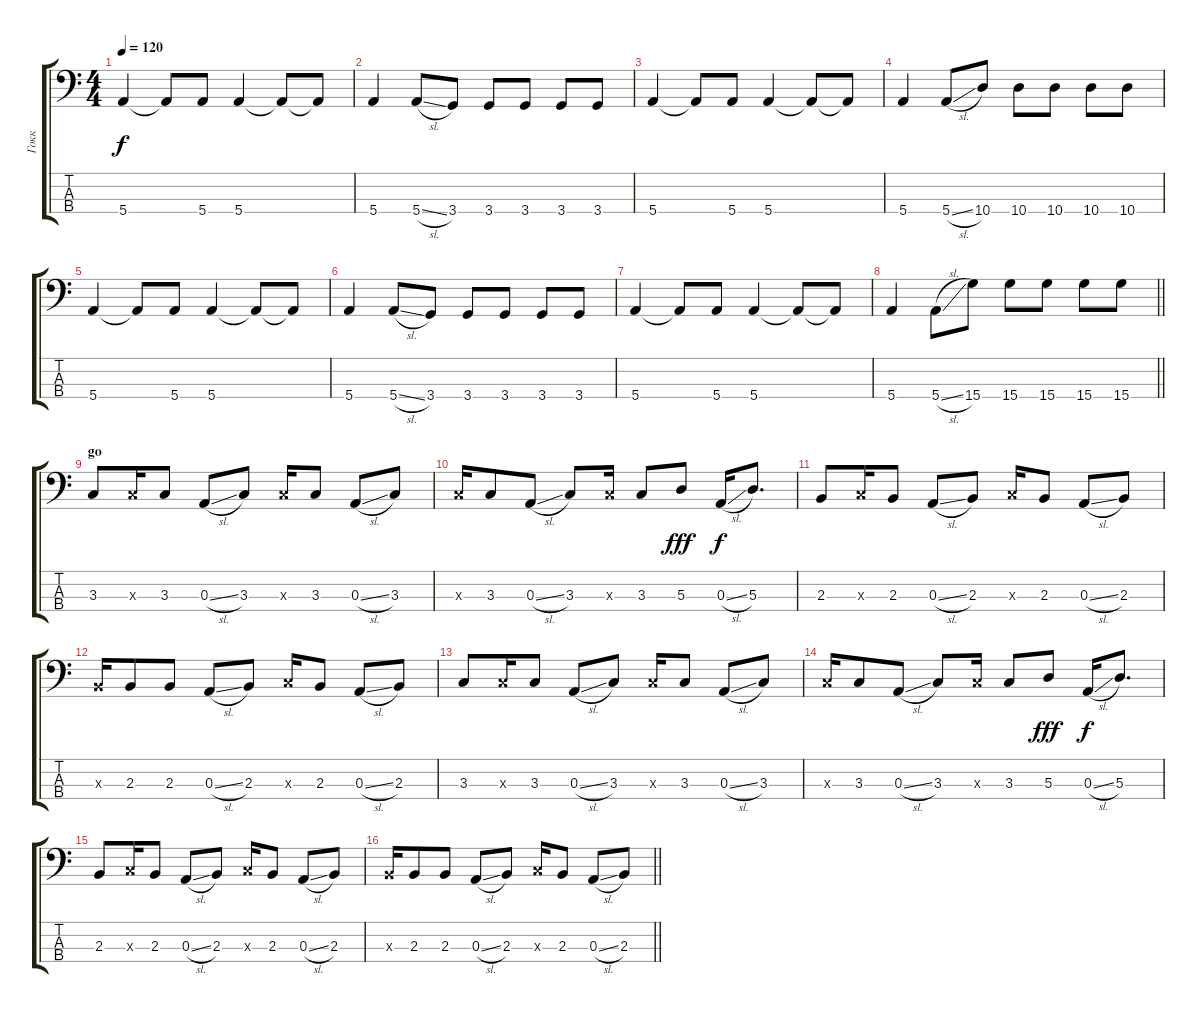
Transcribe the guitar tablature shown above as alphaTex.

\track ("Гокк" "Гокк") {instrument electricbassfinger}
\staff {score tabs}
\tuning (G2 D2 A1 E1) {hide}
\ts (4 4)
\tempo 120
\clef f4
\ks c
5.4.4{dy f} 5.4{t}.8 5.4.8 5.4.4 5.4{t}.8 5.4{t}.8 |
5.4.4 5.4{sl}.8 3.4.8 3.4.8 3.4.8 3.4.8 3.4.8 |
5.4.4 5.4{t}.8 5.4.8 5.4.4 5.4{t}.8 5.4{t}.8 |
5.4.4 5.4{sl}.8 10.4.8 10.4.8 10.4.8 10.4.8 10.4.8 |
5.4.4 5.4{t}.8 5.4.8 5.4.4 5.4{t}.8 5.4{t}.8 |
5.4.4 5.4{sl}.8 3.4.8 3.4.8 3.4.8 3.4.8 3.4.8 |
5.4.4 5.4{t}.8 5.4.8 5.4.4 5.4{t}.8 5.4{t}.8 |
\barLineRight lightlight
5.4.4 5.4{sl}.8 15.4.8 15.4.8 15.4.8 15.4.8 15.4.8 |
\section ("" "go")
3.3.8 3.3{x}.16 3.3.8 0.3{sl}.8 3.3.8 3.3{x}.16 3.3.8 0.3{sl}.8 3.3.8 |
3.3{x}.16 3.3.8 0.3{sl}.8 3.3.8 3.3{x}.16 3.3.8 5.3.8{dy fff} 0.3{sl}.16{dy f} 5.3.8{d} |
2.3.8 3.3{x}.16 2.3.8 0.3{sl}.8 2.3.8 3.3{x}.16 2.3.8 0.3{sl}.8 2.3.8 |
2.3{x}.16 2.3.8 2.3.8 0.3{sl}.8 2.3.8 3.3{x}.16 2.3.8 0.3{sl}.8 2.3.8 |
3.3.8 3.3{x}.16 3.3.8 0.3{sl}.8 3.3.8 3.3{x}.16 3.3.8 0.3{sl}.8 3.3.8 |
3.3{x}.16 3.3.8 0.3{sl}.8 3.3.8 3.3{x}.16 3.3.8 5.3.8{dy fff} 0.3{sl}.16{dy f} 5.3.8{d} |
2.3.8 3.3{x}.16 2.3.8 0.3{sl}.8 2.3.8 3.3{x}.16 2.3.8 0.3{sl}.8 2.3.8 |
\barLineRight lightlight
2.3{x}.16 2.3.8 2.3.8 0.3{sl}.8 2.3.8 3.3{x}.16 2.3.8 0.3{sl}.8 2.3.8
